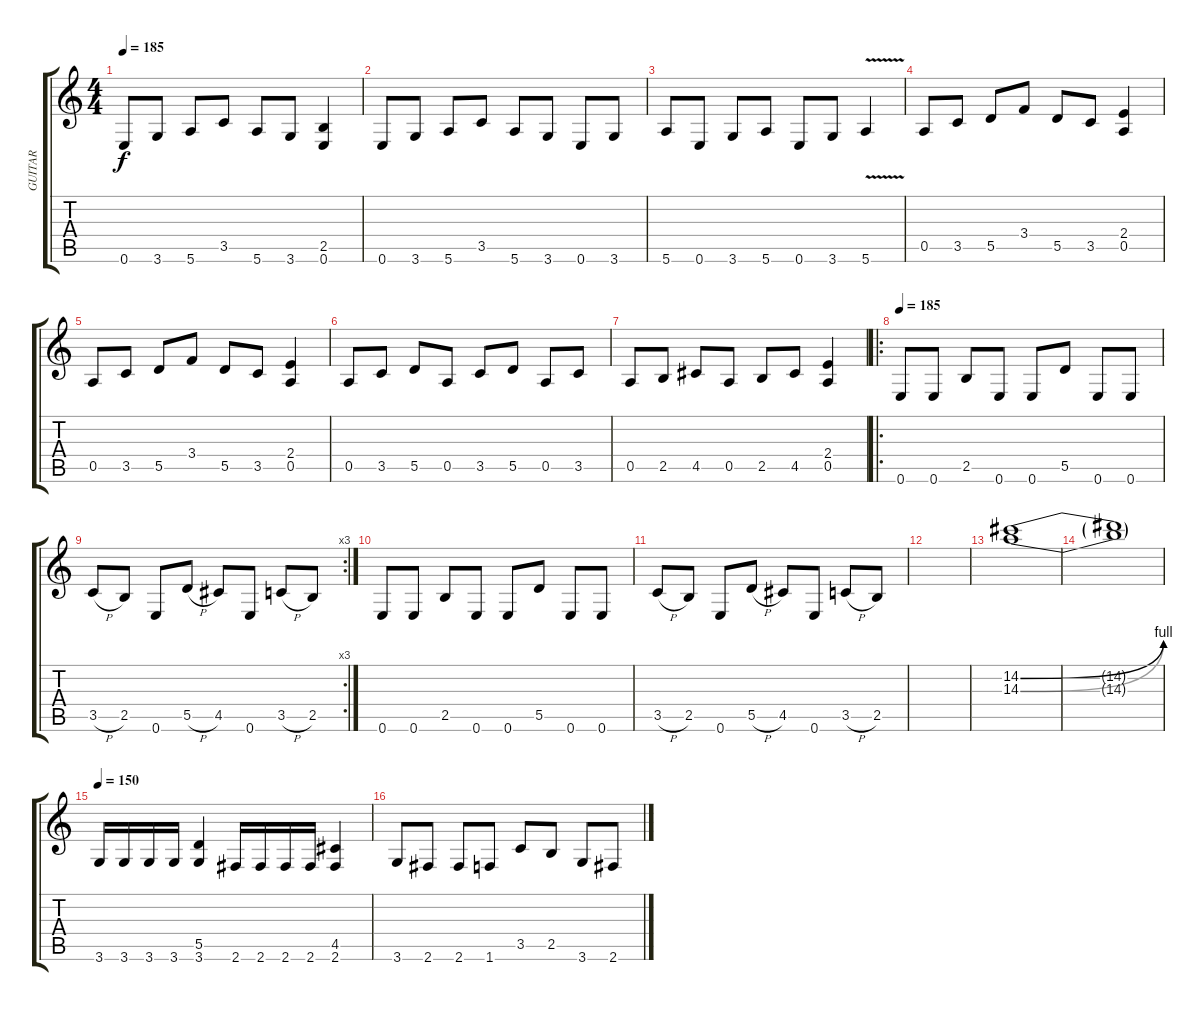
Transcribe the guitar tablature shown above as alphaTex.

\track ("GUITAR" "GUITAR") {instrument distortionguitar}
\staff {score tabs}
\tuning (E4 B3 G3 D3 A2 E2) {hide}
\ts (4 4)
\tempo 185
\clef g2
\ks c
0.6.8{dy f} 3.6.8 5.6.8 3.5.8 5.6.8 3.6.8 (2.5 0.6).4 |
0.6.8 3.6.8 5.6.8 3.5.8 5.6.8 3.6.8 0.6.8 3.6.8 |
5.6.8 0.6.8 3.6.8 5.6.8 0.6.8 3.6.8 5.6{v}.4 |
0.5.8 3.5.8 5.5.8 3.4.8 5.5.8 3.5.8 (2.4 0.5).4 |
0.5.8 3.5.8 5.5.8 3.4.8 5.5.8 3.5.8 (2.4 0.5).4 |
0.5.8 3.5.8 5.5.8 0.5.8 3.5.8 5.5.8 0.5.8 3.5.8 |
0.5.8 2.5.8 4.5.8 0.5.8 2.5.8 4.5.8 (2.4 0.5).4 |
\ro
\tempo 185
0.6.8 0.6.8 2.5.8 0.6.8 0.6.8 5.5.8 0.6.8 0.6.8 |
\rc 3
3.5{h}.8 2.5.8 0.6.8 5.5{h}.8 4.5.8 0.6.8 3.5{h}.8 2.5.8 |
0.6.8 0.6.8 2.5.8 0.6.8 0.6.8 5.5.8 0.6.8 0.6.8 |
3.5{h}.8 2.5.8 0.6.8 5.5{h}.8 4.5.8 0.6.8 3.5{h}.8 2.5.8 |
|
(14.2{be (bend 0 0 60 4)} 14.3{be (bend 0 0 60 4)}).1 |
(14.2{t} 14.3{t}).1 |
\tempo 150
3.6.16 3.6.16 3.6.16 3.6.16 (5.5 3.6).4 2.6.16 2.6.16 2.6.16 2.6.16 (4.5 2.6).4 |
3.6.8 2.6.8 2.6.8 1.6.8 3.5.8 2.5.8 3.6.8 2.6.8
